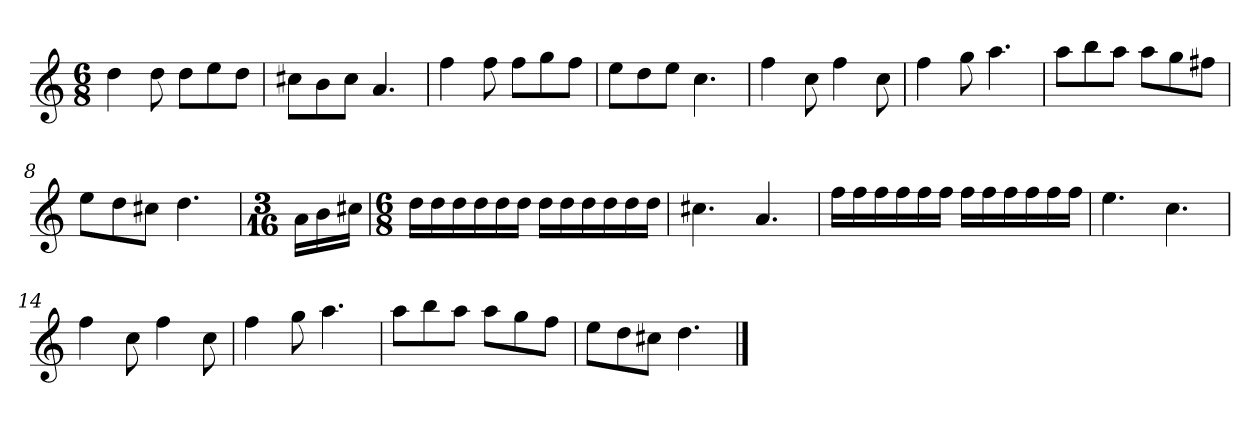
**kern
*part1
*staff1
*k[]
*M6/8
*MM120
=1
4dd
8dd
8ddL
8ee
8ddJ
=2
8cc#XL
8b
8cc#J
4.a
=3
4ff
8ff
8ffL
8gg
8ffJ
=4
8eeL
8dd
8eeJ
4.cc
=5
4ff
8cc
4ff
8cc
=6
4ff
8gg
4.aa
=7
8aaL
8bb
8aaJ
8aaL
8gg
8ff#XJ
=8
8eeL
8dd
8cc#XJ
4.dd
=9
*M3/16
16aLL
16b
16cc#XJJ
=10
*M6/8
16ddLL
16dd
16dd
16dd
16dd
16ddJJ
16ddLL
16dd
16dd
16dd
16dd
16ddJJ
=11
4.cc#X
4.a
=12
16ffLL
16ff
16ff
16ff
16ff
16ffJJ
16ffLL
16ff
16ff
16ff
16ff
16ffJJ
=13
4.ee
4.cc
=14
4ff
8cc
4ff
8cc
=15
4ff
8gg
4.aa
=16
8aaL
8bb
8aaJ
8aaL
8gg
8ffJ
=17
8eeL
8dd
8cc#XJ
4.dd
==
*-
